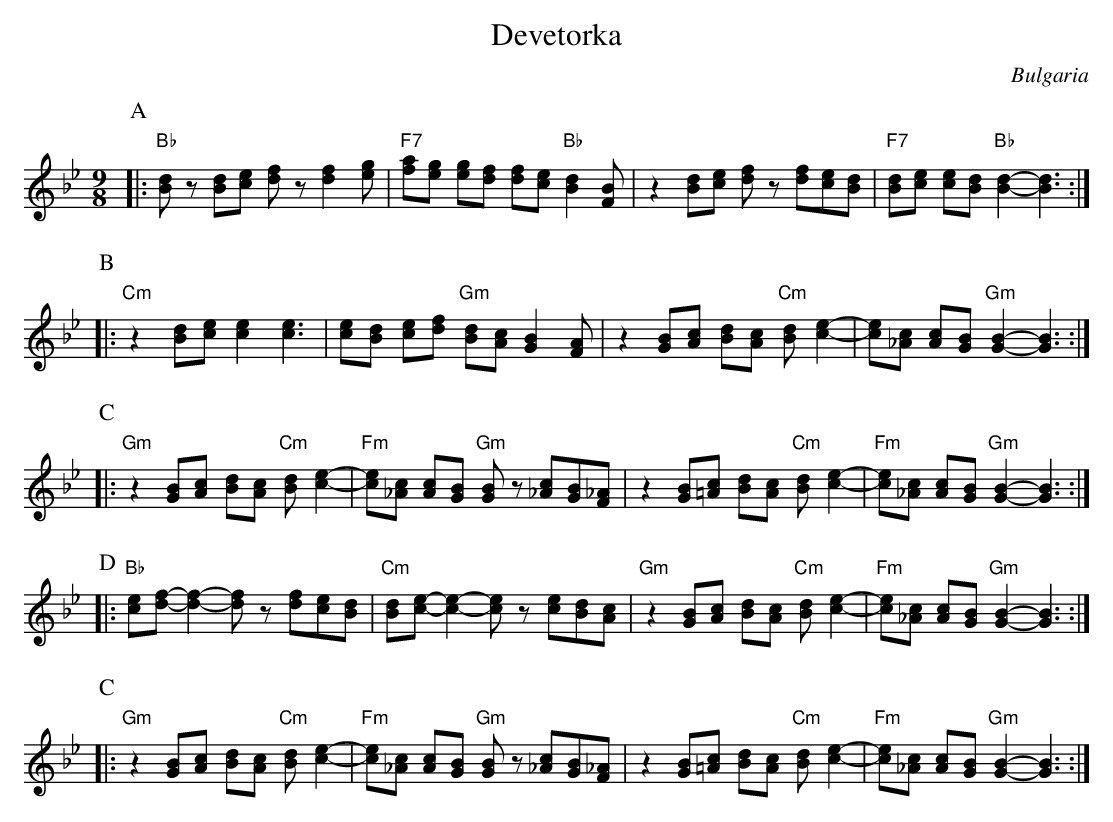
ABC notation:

X:1
T: Devetorka
O: Bulgaria
M: 9/8
L: 1/8
K: Gm
P: A
|: "Bb"[dB]z [dB][ec] [fd]z [f2d2][ge] \
| "F7"[af][ge] [ge][fd] [fd][ec] "Bb"[d2B2][BF] \
| z2 [dB][ec] [fd]z [fd][ec][dB] \
| "F7"[dB][ec] [ec][dB] "Bb"[d2B2]- [d3B3] :|
P: B
|: "Cm"z2 [dB][ec] [e2c2] [e3c3] \
| [ec][dB] [ec][fd] "Gm"[dB][cA] [B2G2][AF] \
| z2 [BG][cA] [dB][cA]  "Cm"[dB][e2c2]- \
| [ec][c_A] [cA][BG] "Gm"[B2G2]- [B3G3] :|
P: C
|: "Gm"z2 [BG][cA] [dB][cA] "Cm"[dB][e2c2]- \
| "Fm"[ec][c_A] [cA][BG] "Gm"[BG]z [c_A][BG][_AF] \
| z2 [BG][c=A] [dB][cA] "Cm"[dB][e2c2]- \
| "Fm"[ec][c_A] [cA][BG] "Gm"[B2G2]- [B3G3]  :|
P: D
|: "Bb"[ec][fd]- [f2d2]- [fd]z [fd][ec][dB] \
| "Cm"[dB][ec]- [e2c2]- [ec]z [ec][dB][cA] \
| "Gm"z2 [BG][cA] [dB][cA] "Cm"[dB][e2c2]- \
| "Fm"[ec][c_A] [cA][BG] "Gm"[B2G2]- [B3G3] :|
P: C
|: "Gm"z2 [BG][cA] [dB][cA] "Cm"[dB][e2c2]- \
| "Fm"[ec][c_A] [cA][BG] "Gm"[BG]z [c_A][BG][_AF] \
| z2 [BG][c=A] [dB][cA] "Cm"[dB][e2c2]- \
| "Fm"[ec][c_A] [cA][BG] "Gm"[B2G2]- [B3G3]  :|
